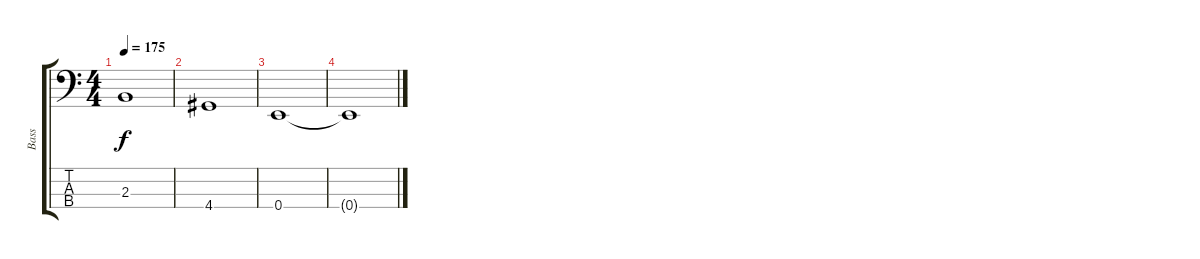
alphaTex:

\track ("Bass" "Bass") {instrument electricbassfinger}
\staff {score tabs}
\tuning (G2 D2 A1 E1) {hide}
\ts (4 4)
\tempo 175
\clef f4
\ks c
2.3.1{dy f} |
4.4.1 |
0.4.1 |
0.4{t}.1
